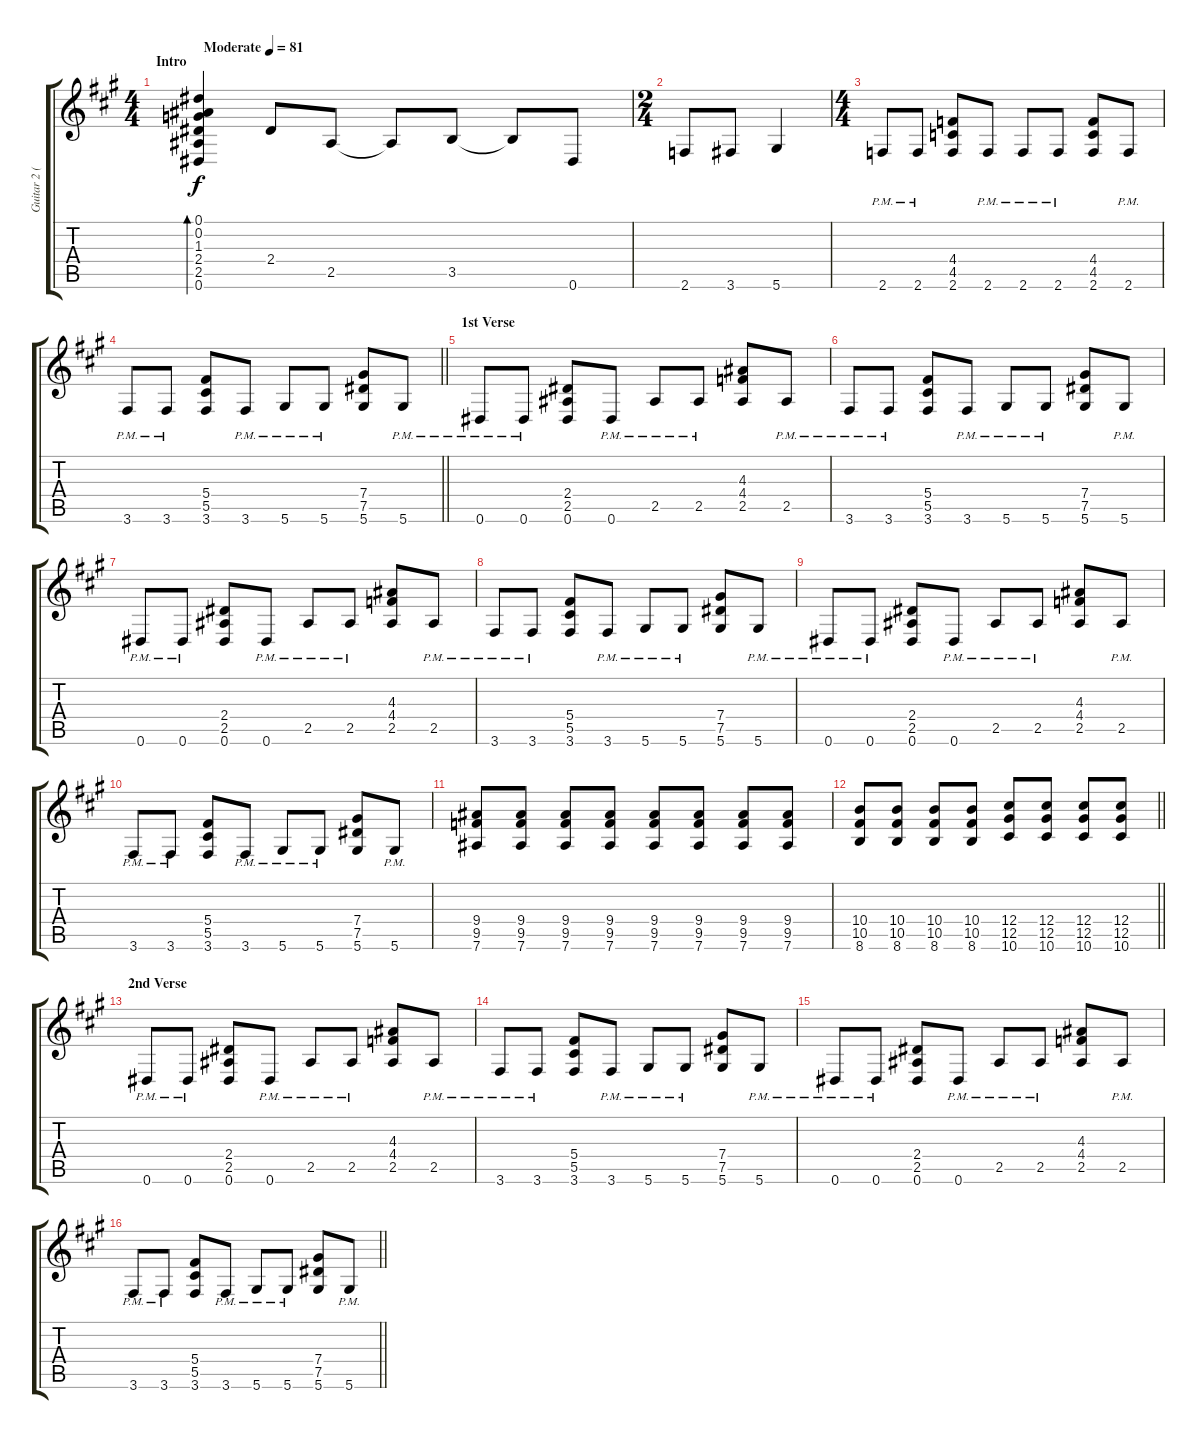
\track ("Guitar 2 (Jerry)" "Guitar 2 (") {instrument overdrivenguitar}
\staff {score tabs}
\tuning (Eb4 Bb3 Gb3 Db3 Ab2 Eb2) {hide}
\ts (4 4)
\section ("" "Intro")
\tempo (81 "Moderate")
\clef g2
\ks f#minor
(0.1 0.2 1.3 2.4 2.5 0.6).4{bd 120 dy f instrument overdrivenguitar} 2.4.8 2.5.8 2.5{t}.8 3.5.8 3.5{t}.8 0.6.8 |
\ts (2 4)
2.6.8 3.6.8 5.6.4 |
\ts (4 4)
2.6{pm}.8 2.6{pm}.8 (4.4 4.5 2.6).8 2.6{pm}.8 2.6{pm}.8 2.6{pm}.8 (4.4 4.5 2.6).8 2.6{pm}.8 |
\barLineRight lightlight
3.6{pm}.8 3.6{pm}.8 (5.4 5.5 3.6).8 3.6{pm}.8 5.6{pm}.8 5.6{pm}.8 (7.4 7.5 5.6).8 5.6{pm}.8 |
\section ("" "1st Verse")
0.6{pm}.8 0.6{pm}.8 (2.4 2.5 0.6).8 0.6{pm}.8 2.5{pm}.8 2.5{pm}.8 (4.3 4.4 2.5).8 2.5{pm}.8 |
3.6{pm}.8 3.6{pm}.8 (5.4 5.5 3.6).8 3.6{pm}.8 5.6{pm}.8 5.6{pm}.8 (7.4 7.5 5.6).8 5.6{pm}.8 |
0.6{pm}.8 0.6{pm}.8 (2.4 2.5 0.6).8 0.6{pm}.8 2.5{pm}.8 2.5{pm}.8 (4.3 4.4 2.5).8 2.5{pm}.8 |
3.6{pm}.8 3.6{pm}.8 (5.4 5.5 3.6).8 3.6{pm}.8 5.6{pm}.8 5.6{pm}.8 (7.4 7.5 5.6).8 5.6{pm}.8 |
0.6{pm}.8 0.6{pm}.8 (2.4 2.5 0.6).8 0.6{pm}.8 2.5{pm}.8 2.5{pm}.8 (4.3 4.4 2.5).8 2.5{pm}.8 |
3.6{pm}.8 3.6{pm}.8 (5.4 5.5 3.6).8 3.6{pm}.8 5.6{pm}.8 5.6{pm}.8 (7.4 7.5 5.6).8 5.6{pm}.8 |
(9.4 9.5 7.6).8 (9.4 9.5 7.6).8 (9.4 9.5 7.6).8 (9.4 9.5 7.6).8 (9.4 9.5 7.6).8 (9.4 9.5 7.6).8 (9.4 9.5 7.6).8 (9.4 9.5 7.6).8 |
\barLineRight lightlight
(10.4 10.5 8.6).8 (10.4 10.5 8.6).8 (10.4 10.5 8.6).8 (10.4 10.5 8.6).8 (12.4 12.5 10.6).8 (12.4 12.5 10.6).8 (12.4 12.5 10.6).8 (12.4 12.5 10.6).8 |
\section ("" "2nd Verse")
0.6{pm}.8 0.6{pm}.8 (2.4 2.5 0.6).8 0.6{pm}.8 2.5{pm}.8 2.5{pm}.8 (4.3 4.4 2.5).8 2.5{pm}.8 |
3.6{pm}.8 3.6{pm}.8 (5.4 5.5 3.6).8 3.6{pm}.8 5.6{pm}.8 5.6{pm}.8 (7.4 7.5 5.6).8 5.6{pm}.8 |
0.6{pm}.8 0.6{pm}.8 (2.4 2.5 0.6).8 0.6{pm}.8 2.5{pm}.8 2.5{pm}.8 (4.3 4.4 2.5).8 2.5{pm}.8 |
\barLineRight lightlight
3.6{pm}.8 3.6{pm}.8 (5.4 5.5 3.6).8 3.6{pm}.8 5.6{pm}.8 5.6{pm}.8 (7.4 7.5 5.6).8 5.6{pm}.8
